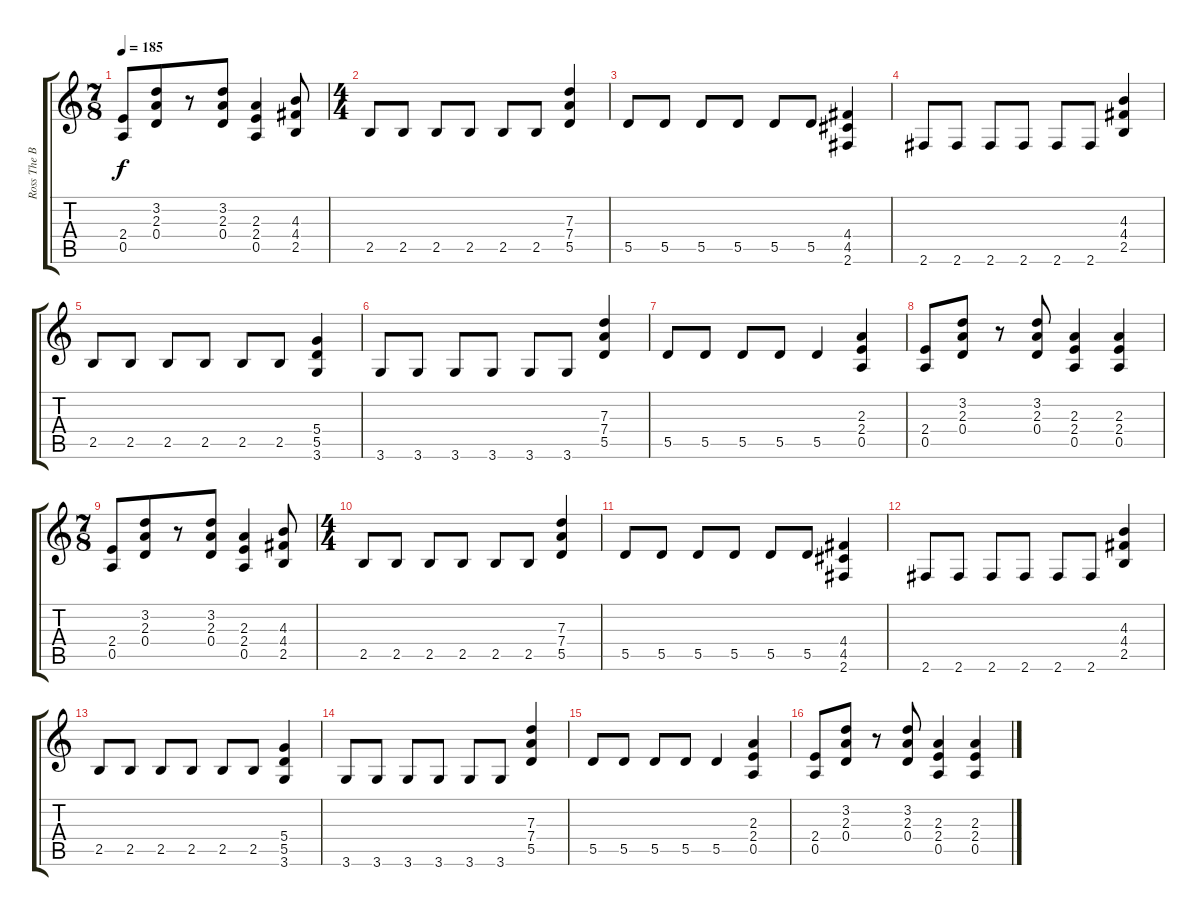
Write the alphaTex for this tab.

\track ("Ross The Boss" "Ross The B") {instrument distortionguitar}
\staff {score tabs}
\tuning (E4 B3 G3 D3 A2 E2) {hide}
\ts (7 8)
\tempo 185
\clef g2
\ks c
(2.4 0.5).8{dy f} (3.2 2.3 0.4).8 r.8 (3.2 2.3 0.4).8 (2.3 2.4 0.5).4 (4.3 4.4 2.5).8 |
\ts (4 4)
2.5.8 2.5.8 2.5.8 2.5.8 2.5.8 2.5.8 (7.3 7.4 5.5).4 |
5.5.8 5.5.8 5.5.8 5.5.8 5.5.8 5.5.8 (4.4 4.5 2.6).4 |
2.6.8 2.6.8 2.6.8 2.6.8 2.6.8 2.6.8 (4.3 4.4 2.5).4 |
2.5.8 2.5.8 2.5.8 2.5.8 2.5.8 2.5.8 (5.4 5.5 3.6).4 |
3.6.8 3.6.8 3.6.8 3.6.8 3.6.8 3.6.8 (7.3 7.4 5.5).4 |
5.5.8 5.5.8 5.5.8 5.5.8 5.5.4 (2.3 2.4 0.5).4 |
(2.4 0.5).8 (3.2 2.3 0.4).8 r.8 (3.2 2.3 0.4).8 (2.3 2.4 0.5).4 (2.3 2.4 0.5).4 |
\ts (7 8)
(2.4 0.5).8 (3.2 2.3 0.4).8 r.8 (3.2 2.3 0.4).8 (2.3 2.4 0.5).4 (4.3 4.4 2.5).8 |
\ts (4 4)
2.5.8 2.5.8 2.5.8 2.5.8 2.5.8 2.5.8 (7.3 7.4 5.5).4 |
5.5.8 5.5.8 5.5.8 5.5.8 5.5.8 5.5.8 (4.4 4.5 2.6).4 |
2.6.8 2.6.8 2.6.8 2.6.8 2.6.8 2.6.8 (4.3 4.4 2.5).4 |
2.5.8 2.5.8 2.5.8 2.5.8 2.5.8 2.5.8 (5.4 5.5 3.6).4 |
3.6.8 3.6.8 3.6.8 3.6.8 3.6.8 3.6.8 (7.3 7.4 5.5).4 |
5.5.8 5.5.8 5.5.8 5.5.8 5.5.4 (2.3 2.4 0.5).4 |
(2.4 0.5).8 (3.2 2.3 0.4).8 r.8 (3.2 2.3 0.4).8 (2.3 2.4 0.5).4 (2.3 2.4 0.5).4
